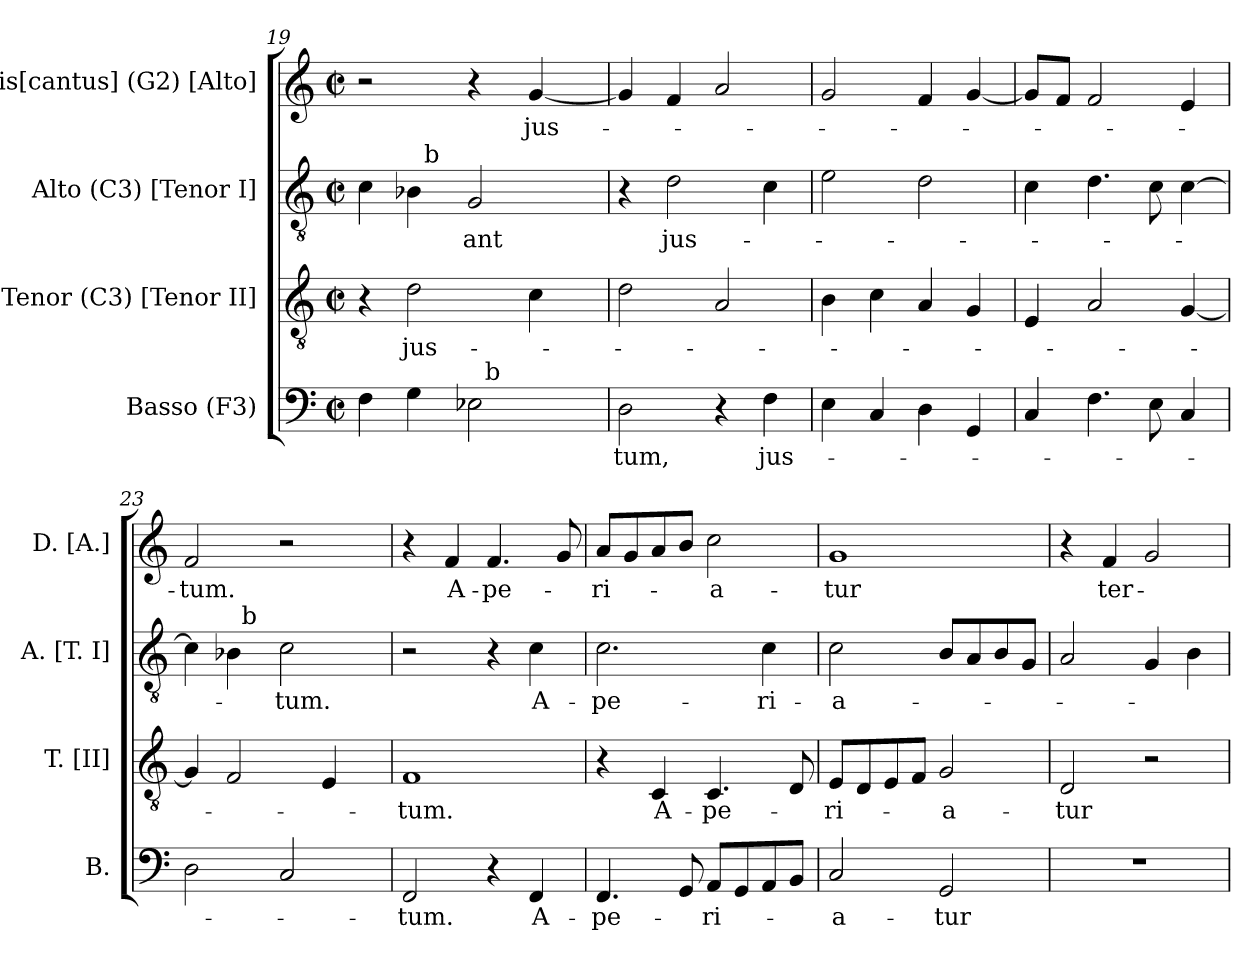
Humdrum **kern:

**kern	**text	**kern	**text	**kern	**text	**kern	**text
*part4	*part4	*part3	*part3	*part2	*part2	*part1	*part1
*staff4	*staff4	*staff3	*staff3	*staff2	*staff2	*staff1	*staff1
*I"Basso (F3)	*	*I"Tenor (C3) [Tenor II]	*	*I"Alto (C3) [Tenor I]	*	*I"Dis[cantus] (G2) [Alto]	*
*I'B.	*	*I'T. [II]	*	*I'A. [T. I]	*	*I'D. [A.]	*
*clefF4	*	*clefGv2	*	*clefGv2	*	*clefG2	*
*	*	*ITrd7c12	*	*ITrd7c12	*	*	*
*k[]	*	*k[]	*	*k[]	*	*k[]	*
*C:	*	*C:	*	*C:	*	*C:	*
*M2/2	*	*M2/2	*	*M2/2	*	*M2/2	*
*met(c|)	*	*met(c|)	*	*met(c|)	*	*met(c|)	*
=19	=19	=19	=19	=19	=19	=19	=19
*^	*	*	*	*^	*	*	*
4Fi\	2ryy	.	4r	.	4Ci\	4ryy	.	2r	.
!	!	!	!	!LO:LY:b:color=#000000	!	!	!	!	!
4Gi\	.	.	2Di\	jus-	4BB-i\	32ryy	.	.	.
.	.	.	.	.	.	256ryy	.	.	.
!	!	!	!	!	!	!LO:TX:a:t=b	!	!	!
.	.	.	.	.	.	2ryy	.	.	.
!	!	!	!	!	!	!	!LO:LY:b:color=#000000	!	!
2E-i\	32ryy	.	.	.	2GGi/	.	-ant	4r	.
.	256ryy	.	.	.	.	.	.	.	.
!	!LO:TX:a:t=b	!	!	!	!	!	!	!	!
.	4ryy	.	.	.	.	.	.	.	.
!	!	!	!	!	!	!	!	!	!LO:LY:b:color=#000000
.	.	.	4Ci\	.	.	.	.	[<4gi/	jus-
.	8ryy	.	.	.	.	8ryy	.	.	.
.	16ryy	.	.	.	.	16ryy	.	.	.
.	64..ryy	.	.	.	.	64..ryy	.	.	.
*v	*v	*	*	*	*v	*v	*	*	*
=20	=20	=20	=20	=20	=20	=20	=20
*^	*	*	*	*^	*	*	*
!	!	!LO:LY:b:color=#000000	!	!	!	!	!	!	!
*v	*v	*	*	*	*v	*v	*	*	*
2Di\	-tum,	2Di\	.	4r	.	4gi/]	.
!	!	!	!	!	!LO:LY:b:color=#000000	!	!
.	.	.	.	2Di\	jus-	4fi/	.
4r	.	2AAi/	.	.	.	2ai/	.
!	!LO:LY:b:color=#000000	!	!	!	!	!	!
4Fi\	jus-	.	.	4Ci\	.	.	.
=21	=21	=21	=21	=21	=21	=21	=21
4Ei\	.	4BBi\	.	2Ei\	.	2gi/	.
4Ci/	.	4Ci\	.	.	.	.	.
4Di\	.	4AAi/	.	2Di\	.	4fi/	.
4GGi/	.	4GGi/	.	.	.	[<4gi/	.
!!LO:LB:g=z
=22	=22	=22	=22	=22	=22	=22	=22
4Ci/	.	4EEi/	.	4Ci\	.	8gi/L]	.
.	.	.	.	.	.	8fi/J	.
4.Fi\	.	2AAi/	.	4.Di\	.	2fi/	.
8Ei\	.	.	.	8Ci\	.	.	.
4Ci/	.	[<4GGi/	.	[>4Ci\	.	4ei/	.
=23	=23	=23	=23	=23	=23	=23	=23
!	!	!	!	!	!	!	!LO:LY:b:color=#000000
*	*	*	*	*^	*	*	*
2Di\	.	4GGi/]	.	4Ci\]	4ryy	.	2fi/	-tum.
.	.	2FFi/	.	4BB-i\	32ryy	.	.	.
.	.	.	.	.	256ryy	.	.	.
!	!	!	!	!	!LO:TX:a:t=b	!	!	!
.	.	.	.	.	2ryy	.	.	.
!	!	!	!	!	!	!LO:LY:b:color=#000000	!	!
2Ci/	.	.	.	2Ci\	.	-tum.	2r	.
.	.	4EEi/	.	.	.	.	.	.
.	.	.	.	.	8ryy	.	.	.
.	.	.	.	.	16ryy	.	.	.
.	.	.	.	.	64..ryy	.	.	.
*	*	*	*	*v	*v	*	*	*
=24	=24	=24	=24	=24	=24	=24	=24
*	*	*	*	*^	*	*	*
!	!LO:LY:b:color=#000000	!	!	!	!	!	!	!
*	*	*	*	*v	*v	*	*	*
*	*	*	*	*^	*	*	*
!	!	!	!LO:LY:b:color=#000000	!	!	!	!	!
*	*	*	*	*v	*v	*	*	*
2FFi/	-tum.	1FFi	-tum.	2r	.	4r	.
!	!	!	!	!	!	!	!LO:LY:b:color=#000000
.	.	.	.	.	.	4fi/	A-
!	!	!	!	!	!	!	!LO:LY:b:color=#000000
4r	.	.	.	4r	.	4.fi/	-pe-
!	!LO:LY:b:color=#000000	!	!	!	!	!	!
!	!	!	!	!	!LO:LY:b:color=#000000	!	!
4FFi/	A-	.	.	4Ci\	A-	.	.
.	.	.	.	.	.	8gi/	.
=25	=25	=25	=25	=25	=25	=25	=25
!	!LO:LY:b:color=#000000	!	!	!	!	!	!
!	!	!	!	!	!LO:LY:b:color=#000000	!	!
!	!	!	!	!	!	!	!LO:LY:b:color=#000000
4.FFi/	-pe-	4r	.	2.Ci\	-pe-	8ai/L	-ri-
.	.	.	.	.	.	8gi/	.
!	!	!	!LO:LY:b:color=#000000	!	!	!	!
.	.	4CCi/	A-	.	.	8ai/	.
8GGi/	.	.	.	.	.	8bi/J	.
!	!LO:LY:b:color=#000000	!	!	!	!	!	!
!	!	!	!LO:LY:b:color=#000000	!	!	!	!
!	!	!	!	!	!	!	!LO:LY:b:color=#000000
8AAi/L	-ri-	4.CCi/	-pe-	.	.	2cci\	-a-
8GGi/	.	.	.	.	.	.	.
!	!	!	!	!	!LO:LY:b:color=#000000	!	!
8AAi/	.	.	.	4Ci\	-ri-	.	.
8BBi/J	.	8DDi/	.	.	.	.	.
=26	=26	=26	=26	=26	=26	=26	=26
!	!LO:LY:b:color=#000000	!	!	!	!	!	!
!	!	!	!LO:LY:b:color=#000000	!	!	!	!
!	!	!	!	!	!LO:LY:b:color=#000000	!	!
!	!	!	!	!	!	!	!LO:LY:b:color=#000000
2Ci/	-a-	8EEi/L	-ri-	2Ci\	-a-	1gi	-tur
.	.	8DDi/	.	.	.	.	.
.	.	8EEi/	.	.	.	.	.
.	.	8FFi/J	.	.	.	.	.
!	!LO:LY:b:color=#000000	!	!	!	!	!	!
!	!	!	!LO:LY:b:color=#000000	!	!	!	!
2GGi/	-tur	2GGi/	-a-	8BBi/L	.	.	.
.	.	.	.	8AAi/	.	.	.
.	.	.	.	8BBi/	.	.	.
.	.	.	.	8GGi/J	.	.	.
=27	=27	=27	=27	=27	=27	=27	=27
!	!	!	!LO:LY:b:color=#000000	!	!	!	!
1r	.	2DDi/	-tur	2AAi/	.	4r	.
!	!	!	!	!	!	!	!LO:LY:b:color=#000000
.	.	.	.	.	.	4fi/	ter-
.	.	2r	.	4GGi/	.	2gi/	.
.	.	.	.	4BBi\	.	.	.
=	=	=	=	=	=	=	=
*-	*-	*-	*-	*-	*-	*-	*-
